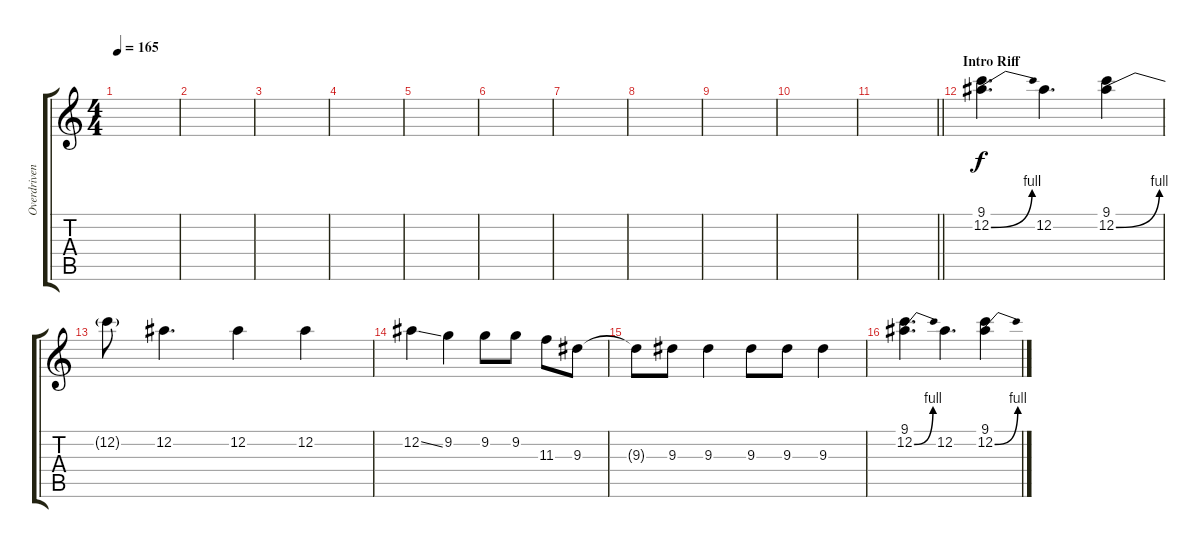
\track ("Overdriven Lead" "Overdriven") {instrument overdrivenguitar}
\staff {score tabs}
\tuning (Eb4 Bb3 Gb3 Db3 Ab2 Eb2) {hide}
\ts (4 4)
\tempo 165
\clef g2
\ks c
|
|
|
|
|
|
|
|
|
|
\barLineRight lightlight
|
\section ("" "Intro Riff")
(9.1 12.2{be (bend 0 0 60 4)}).4{d dy f} 12.2.4{d} (9.1 12.2{be (bend 0 0 60 4)}).4 |
12.2{t}.8 12.2.4{d} 12.2.4 12.2.4 |
12.2{ss}.4 9.2.4 9.2.8 9.2.8 11.3.8 9.3.8 |
9.3{t}.8 9.3.8 9.3.4 9.3.8 9.3.8 9.3.4 |
(9.1 12.2{be (bend 0 0 60 4)}).4{d} 12.2.4{d} (9.1 12.2{be (bend 0 0 60 4)}).4
